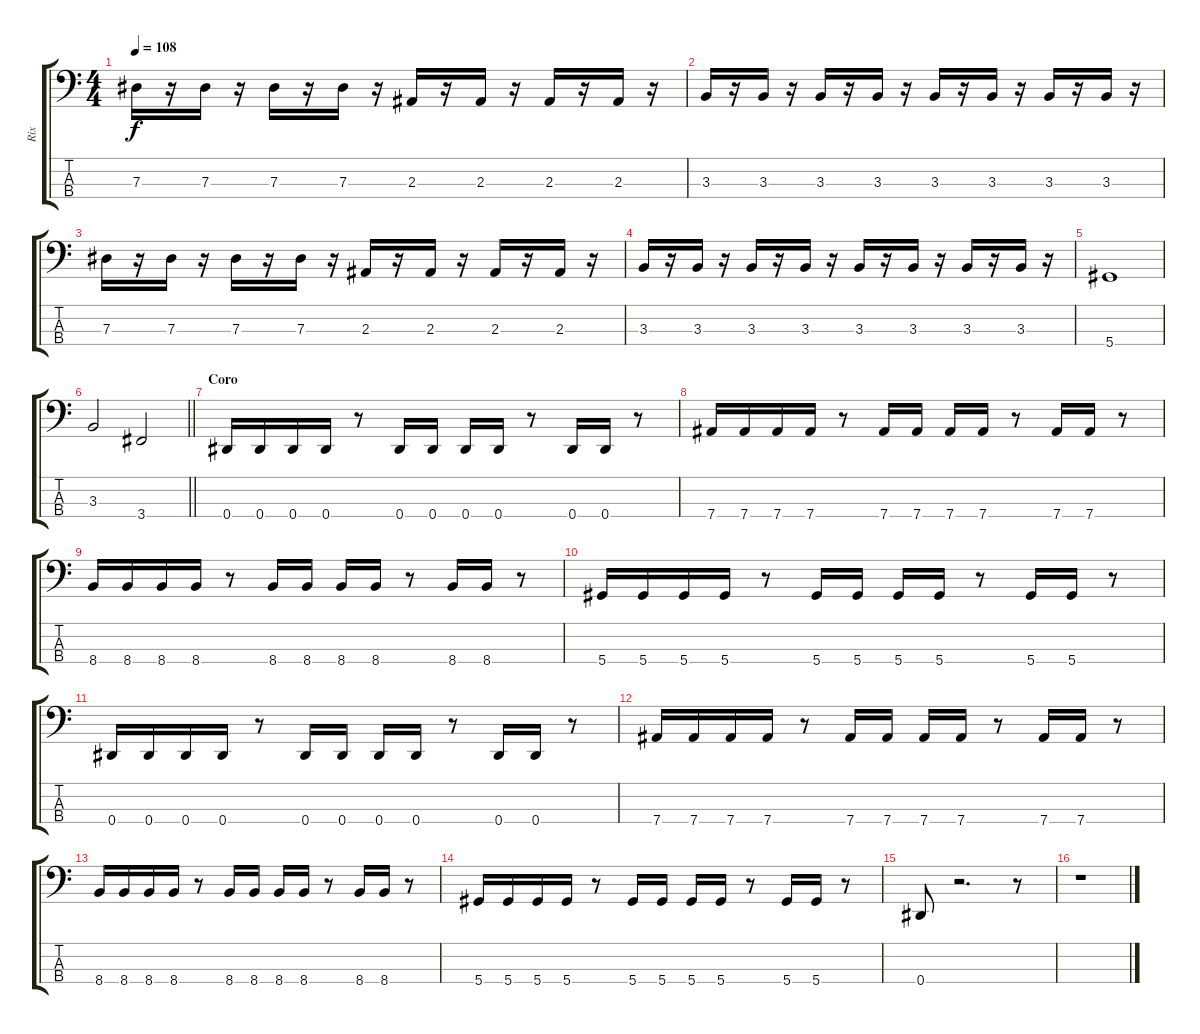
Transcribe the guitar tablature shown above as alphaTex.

\track ("Rix" "Rix") {instrument electricbasspick}
\staff {score tabs}
\tuning (Gb2 Db2 Ab1 Eb1) {hide}
\ts (4 4)
\tempo 108
\clef f4
\ks c
7.3.16{dy f} r.16 7.3.16 r.16 7.3.16 r.16 7.3.16 r.16 2.3.16 r.16 2.3.16 r.16 2.3.16 r.16 2.3.16 r.16 |
3.3.16 r.16 3.3.16 r.16 3.3.16 r.16 3.3.16 r.16 3.3.16 r.16 3.3.16 r.16 3.3.16 r.16 3.3.16 r.16 |
7.3.16 r.16 7.3.16 r.16 7.3.16 r.16 7.3.16 r.16 2.3.16 r.16 2.3.16 r.16 2.3.16 r.16 2.3.16 r.16 |
3.3.16 r.16 3.3.16 r.16 3.3.16 r.16 3.3.16 r.16 3.3.16 r.16 3.3.16 r.16 3.3.16 r.16 3.3.16 r.16 |
5.4.1 |
\barLineRight lightlight
3.3.2 3.4.2 |
\section ("" "Coro")
0.4.16 0.4.16 0.4.16 0.4.16 r.8 0.4.16 0.4.16 0.4.16 0.4.16 r.8 0.4.16 0.4.16 r.8 |
7.4.16 7.4.16 7.4.16 7.4.16 r.8 7.4.16 7.4.16 7.4.16 7.4.16 r.8 7.4.16 7.4.16 r.8 |
8.4.16 8.4.16 8.4.16 8.4.16 r.8 8.4.16 8.4.16 8.4.16 8.4.16 r.8 8.4.16 8.4.16 r.8 |
5.4.16 5.4.16 5.4.16 5.4.16 r.8 5.4.16 5.4.16 5.4.16 5.4.16 r.8 5.4.16 5.4.16 r.8 |
0.4.16 0.4.16 0.4.16 0.4.16 r.8 0.4.16 0.4.16 0.4.16 0.4.16 r.8 0.4.16 0.4.16 r.8 |
7.4.16 7.4.16 7.4.16 7.4.16 r.8 7.4.16 7.4.16 7.4.16 7.4.16 r.8 7.4.16 7.4.16 r.8 |
8.4.16 8.4.16 8.4.16 8.4.16 r.8 8.4.16 8.4.16 8.4.16 8.4.16 r.8 8.4.16 8.4.16 r.8 |
5.4.16 5.4.16 5.4.16 5.4.16 r.8 5.4.16 5.4.16 5.4.16 5.4.16 r.8 5.4.16 5.4.16 r.8 |
0.4.8 r.2{d} r.8 |
r.1
